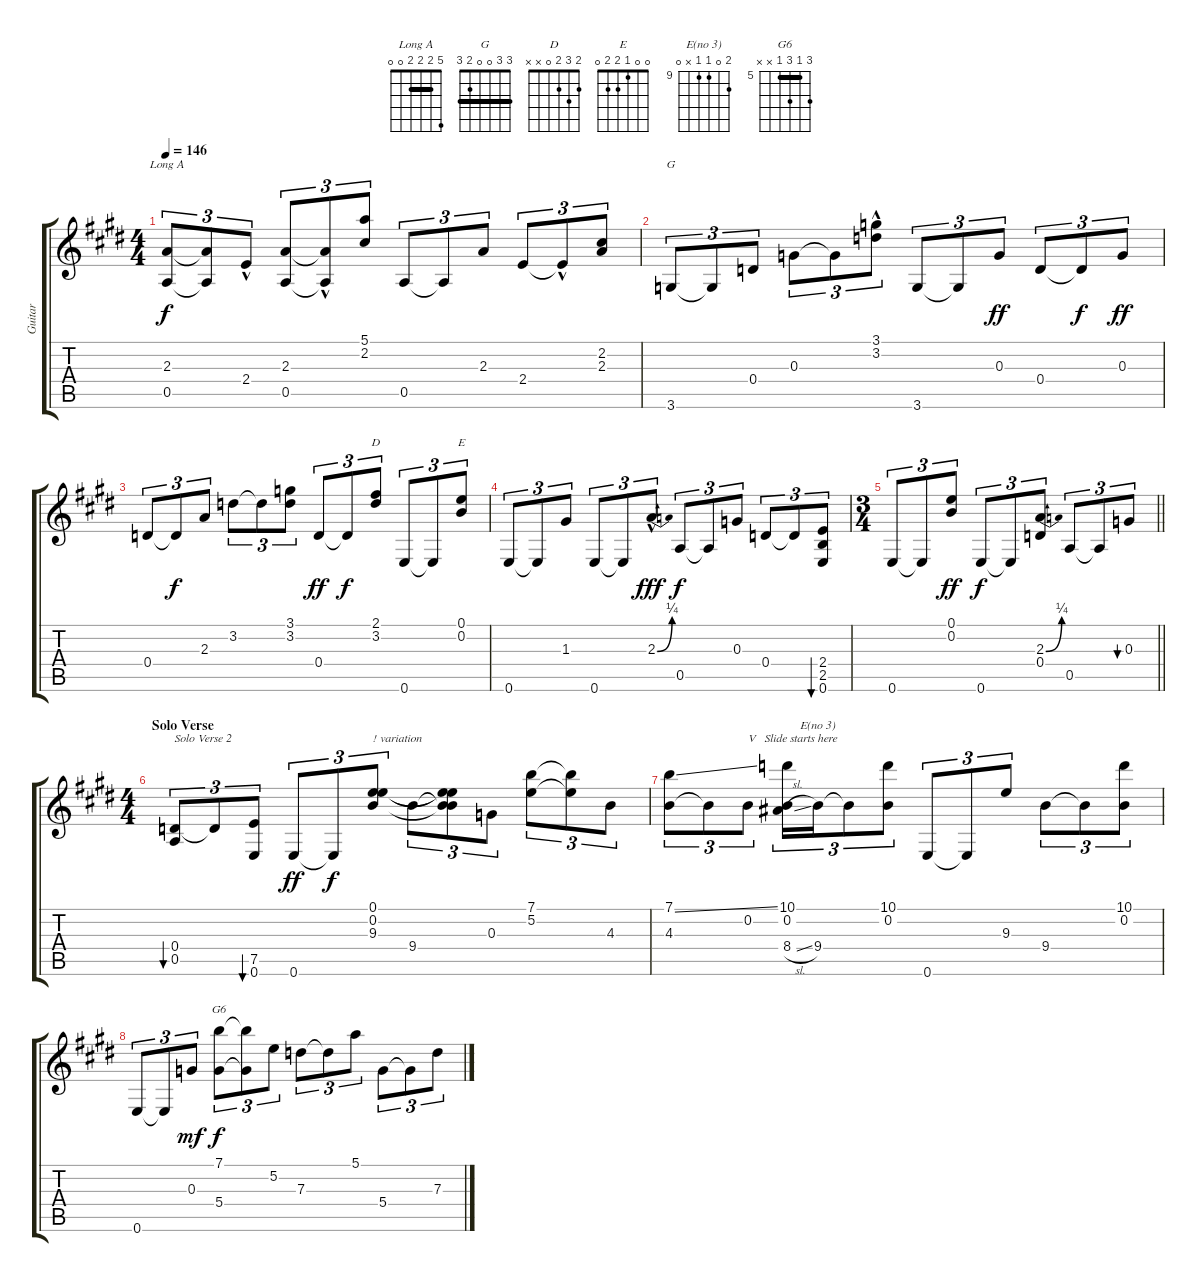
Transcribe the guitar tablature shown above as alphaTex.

\track ("Guitar" "Guitar") {instrument acousticguitarnylon}
\staff {score tabs}
\tuning (E4 B3 G3 D3 A2 E2) {hide}
\chord ("Long A" 5 2 2 2 0 0) {barre 2}
\chord ("G" 3 3 0 0 2 3) {barre 3}
\chord ("D" 2 3 2 0 x x)
\chord ("E" 0 0 1 2 2 0)
\chord ("E(no 3)" 10 0 9 9 x 0) {firstfret 9}
\chord ("G6" 7 5 7 5 x x) {firstfret 5 barre 5}
\ts (4 4)
\tempo 146
\clef g2
\ks e
(2.3 0.5).8{tu (3 2) ch "Long A" dy f} (2.3{t} 0.5{t}).8{tu (3 2)} 2.4{hac}.8{tu (3 2)} (2.3 0.5).8{tu (3 2)} (2.3{hac t} 0.5{t}).8{tu (3 2)} (5.1 2.2).8{tu (3 2)} 0.5.8{tu (3 2)} 0.5{t}.8{tu (3 2)} 2.3.8{tu (3 2)} 2.4.8{tu (3 2)} 2.4{hac t}.8{tu (3 2)} (2.2 2.3).8{tu (3 2)} |
3.6.8{tu (3 2) ch "G"} 3.6{t}.8{tu (3 2)} 0.4.8{tu (3 2)} 0.3.8{tu (3 2)} 0.3{t}.8{tu (3 2)} (3.1{hac} 3.2{hac}).8{tu (3 2)} 3.6.8{tu (3 2)} 3.6{t}.8{tu (3 2)} 0.3.8{tu (3 2) dy ff} 0.4.8{tu (3 2)} 0.4{t}.8{tu (3 2) dy f} 0.3.8{tu (3 2) dy ff} |
0.4.8{tu (3 2)} 0.4{t}.8{tu (3 2) dy f} 2.3.8{tu (3 2)} 3.2.8{tu (3 2)} 3.2{t}.8{tu (3 2)} (3.1 3.2).8{tu (3 2)} 0.4.8{tu (3 2) dy ff} 0.4{t}.8{tu (3 2) dy f} (2.1 3.2).8{tu (3 2) ch "D"} 0.6.8{tu (3 2)} 0.6{t}.8{tu (3 2)} (0.1 0.2).8{tu (3 2) ch "E"} |
0.6.8{tu (3 2)} 0.6{t}.8{tu (3 2)} 1.3.8{tu (3 2)} 0.6.8{tu (3 2)} 0.6{t}.8{tu (3 2)} 2.3{be (bend 0 0 60 1) hac}.8{tu (3 2) dy fff} 0.5.8{tu (3 2) dy f} 0.5{t}.8{tu (3 2)} 0.3.8{tu (3 2)} 0.4.8{tu (3 2)} 0.4{t}.8{tu (3 2)} (2.4 2.5 0.6).8{tu (3 2) bu 480} |
\ts (3 4)
\barLineRight lightlight
0.6.8{tu (3 2)} 0.6{t}.8{tu (3 2)} (0.1 0.2).8{tu (3 2) dy ff} 0.6.8{tu (3 2) dy f} 0.6{t}.8{tu (3 2)} (2.3{be (bend 0 0 60 1)} 0.4).8{tu (3 2)} 0.5.8{tu (3 2)} 0.5{t}.8{tu (3 2)} 0.3.8{tu (3 2) bu 30} |
\ts (4 4)
\section ("" "Solo Verse")
(0.4 0.5).8{tu (3 2) bu 240 txt "Solo Verse 2"} 0.4{t}.8{tu (3 2)} (7.5 0.6).8{tu (3 2) bu 120} 0.6.8{tu (3 2) dy ff} 0.6{t}.8{tu (3 2) dy f} (0.1 0.2 9.3).8{tu (3 2) txt "! variation"} 9.4.8{tu (3 2)} (0.1{t} 0.2{t} 9.3{t} 9.4{t}).8{tu (3 2)} 0.3.8{tu (3 2)} (7.1 5.2).8{tu (3 2)} (7.1{t} 5.2{t}).8{tu (3 2)} 4.3.8{tu (3 2)} |
(7.1{ss} 4.3).8{tu (3 2)} 4.3{t}.8{tu (3 2)} 0.2.8{tu (3 2) txt "V   Slide starts here"} (10.1 0.2 8.4{sl}).16{tu (3 2)} 9.4.16{tu (3 2) ch "E(no 3)"} 9.4{t}.8{tu (3 2)} (10.1 0.2).8{tu (3 2)} 0.6.8{tu (3 2)} 0.6{t}.8{tu (3 2)} 9.3.8{tu (3 2)} 9.4.8{tu (3 2)} 9.4{t}.8{tu (3 2)} (10.1 0.2).8{tu (3 2)} |
0.6.8{tu (3 2)} 0.6{t}.8{tu (3 2)} 0.3.8{tu (3 2) dy mf} (7.1 5.4).8{tu (3 2) ch "G6" dy f} (7.1{t} 5.4{t}).8{tu (3 2)} 5.2.8{tu (3 2)} 7.3.8{tu (3 2)} 7.3{t}.8{tu (3 2)} 5.1.8{tu (3 2)} 5.4.8{tu (3 2)} 5.4{t}.8{tu (3 2)} 7.3.8{tu (3 2)}
